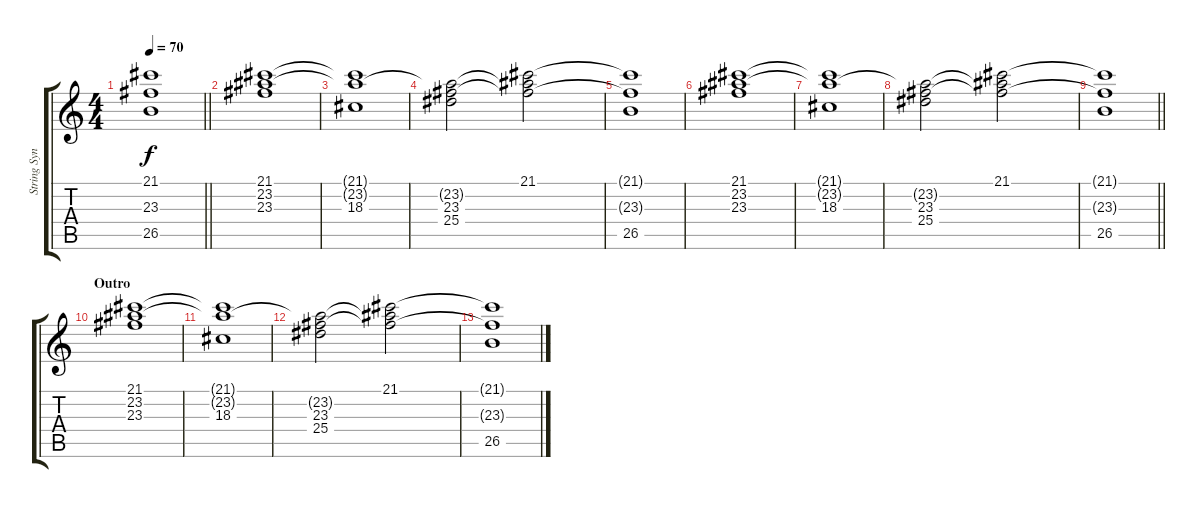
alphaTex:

\track ("String Synth" "String Syn") {instrument synthstrings1}
\staff {score tabs}
\tuning (E4 B3 G3 D3 A2 E2) {hide}
\ts (4 4)
\tempo 70
\clef g2
\barLineRight lightlight
\ks c
(21.1{t} 23.3{t} 26.5).1{dy f} |
\section ("" "")
(21.1 23.2 23.3).1 |
(21.1{t} 23.2{t} 18.3).1 |
(23.2{t} 23.3 25.4).2 (21.1 23.2{t} 23.3{t}).2 |
(21.1{t} 23.3{t} 26.5).1 |
(21.1 23.2 23.3).1 |
(21.1{t} 23.2{t} 18.3).1 |
(23.2{t} 23.3 25.4).2 (21.1 23.2{t} 23.3{t}).2 |
\barLineRight lightlight
(21.1{t} 23.3{t} 26.5).1 |
\section ("" "Outro")
(21.1 23.2 23.3).1 |
(21.1{t} 23.2{t} 18.3).1 |
(23.2{t} 23.3 25.4).2 (21.1 23.2{t} 23.3{t}).2 |
(21.1{t} 23.3{t} 26.5).1
